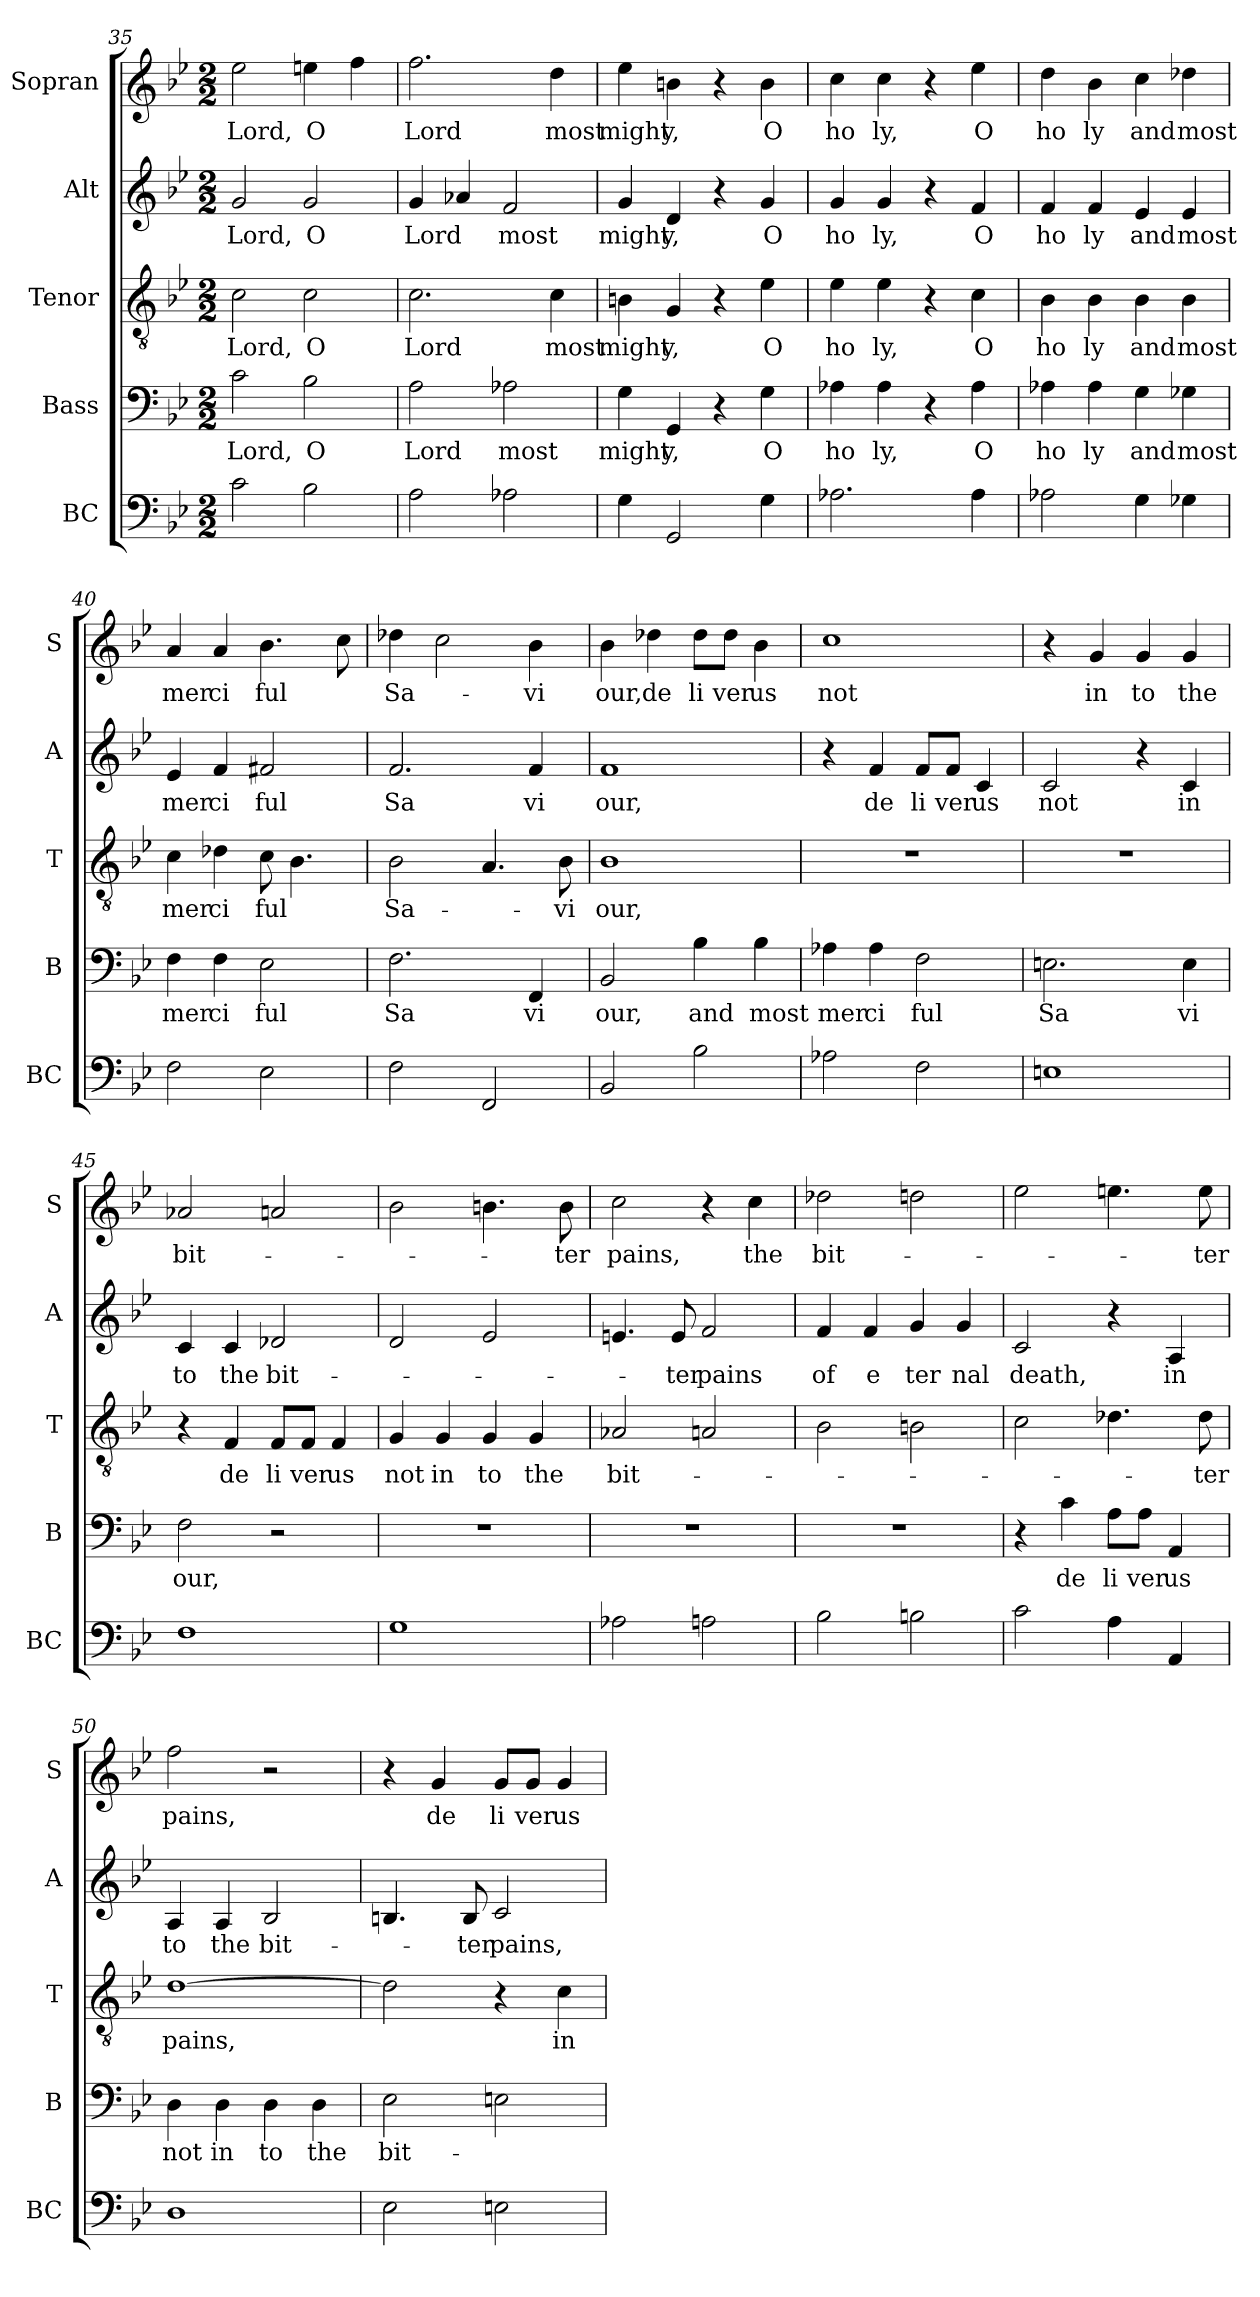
**kern	**kern	**text	**kern	**text	**kern	**text	**kern	**text
*part5	*part4	*part4	*part3	*part3	*part2	*part2	*part1	*part1
*staff5	*staff4	*staff4	*staff3	*staff3	*staff2	*staff2	*staff1	*staff1
*I"BC	*I"Bass	*	*I"Tenor	*	*I"Alt	*	*I"Sopran	*
*I'BC	*I'B	*	*I'T	*	*I'A	*	*I'S	*
*clefF4	*clefF4	*	*clefGv2	*	*clefG2	*	*clefG2	*
*k[b-e-]	*k[b-e-]	*	*k[b-e-]	*	*k[b-e-]	*	*k[b-e-]	*
*M2/2	*M2/2	*	*M2/2	*	*M2/2	*	*M2/2	*
=35	=35	=35	=35	=35	=35	=35	=35	=35
!	!	!LO:LY:b	!	!LO:LY:b	!	!LO:LY:b	!	!LO:LY:b
2c\	2c\	Lord,	2c\	Lord,	2g/	Lord,	2ee-\	Lord,
!	!	!LO:LY:b	!	!LO:LY:b	!	!LO:LY:b	!	!LO:LY:b
2B-\	2B-\	O	2c\	O	2g/	O	4een\	O
.	.	.	.	.	.	.	4ff\	.
=36	=36	=36	=36	=36	=36	=36	=36	=36
!	!	!LO:LY:b	!	!LO:LY:b	!	!LO:LY:b	!	!LO:LY:b
2A\	2A\	Lord	2.c\	Lord	4g/	Lord	2.ff\	Lord
.	.	.	.	.	4a-X/	.	.	.
!	!	!LO:LY:b	!	!	!	!LO:LY:b	!	!
2A-X\	2A-X\	most	.	.	2f/	most	.	.
!	!	!	!	!LO:LY:b	!	!	!	!LO:LY:b
.	.	.	4c\	most	.	.	4dd\	most
=37	=37	=37	=37	=37	=37	=37	=37	=37
!	!	!LO:LY:b	!	!LO:LY:b	!	!LO:LY:b	!	!LO:LY:b
4G\	4G\	might	4Bn\	might	4g/	might	4ee-\	might
!	!	!LO:LY:b	!	!LO:LY:b	!	!LO:LY:b	!	!LO:LY:b
2GG/	4GG/	y,	4G/	y,	4d/	y,	4bn\	y,
.	4r	.	4r	.	4r	.	4r	.
!	!	!LO:LY:b	!	!LO:LY:b	!	!LO:LY:b	!	!LO:LY:b
4G\	4G\	O	4e-\	O	4g/	O	4b\	O
=38	=38	=38	=38	=38	=38	=38	=38	=38
!	!	!LO:LY:b	!	!LO:LY:b	!	!LO:LY:b	!	!LO:LY:b
2.A-X\	4A-X\	ho	4e-\	ho	4g/	ho	4cc\	ho
!	!	!LO:LY:b	!	!LO:LY:b	!	!LO:LY:b	!	!LO:LY:b
.	4A-\	ly,	4e-\	ly,	4g/	ly,	4cc\	ly,
.	4r	.	4r	.	4r	.	4r	.
!	!	!LO:LY:b	!	!LO:LY:b	!	!LO:LY:b	!	!LO:LY:b
4A-\	4A-\	O	4c\	O	4f/	O	4ee-\	O
!!LO:PB:g=z
=39	=39	=39	=39	=39	=39	=39	=39	=39
!	!	!LO:LY:b	!	!LO:LY:b	!	!LO:LY:b	!	!LO:LY:b
2A-X\	4A-X\	ho	4B-\	ho	4f/	ho	4dd\	ho
!	!	!LO:LY:b	!	!LO:LY:b	!	!LO:LY:b	!	!LO:LY:b
.	4A-\	ly	4B-\	ly	4f/	ly	4b-\	ly
!	!	!LO:LY:b	!	!LO:LY:b	!	!LO:LY:b	!	!LO:LY:b
4G\	4G\	and	4B-\	and	4e-/	and	4cc\	and
!	!	!LO:LY:b	!	!LO:LY:b	!	!LO:LY:b	!	!LO:LY:b
4G-X\	4G-X\	most	4B-\	most	4e-/	most	4dd-X\	most
=40	=40	=40	=40	=40	=40	=40	=40	=40
!	!	!LO:LY:b	!	!LO:LY:b	!	!LO:LY:b	!	!LO:LY:b
2F\	4F\	mer	4c\	mer	4e-/	mer	4a/	mer
!	!	!LO:LY:b	!	!LO:LY:b	!	!LO:LY:b	!	!LO:LY:b
.	4F\	ci	4d-X\	ci	4f/	ci	4a/	ci
!	!	!LO:LY:b	!	!LO:LY:b	!	!LO:LY:b	!	!LO:LY:b
2E-\	2E-\	ful	8c\	ful	2f#X/	ful	4.b-\	ful
.	.	.	4.B-\	.	.	.	.	.
.	.	.	.	.	.	.	8cc\	.
=41	=41	=41	=41	=41	=41	=41	=41	=41
!	!	!LO:LY:b	!	!LO:LY:b	!	!LO:LY:b	!	!LO:LY:b
2F\	2.F\	Sa	2B-\	Sa-	2.f/	Sa	4dd-X\	Sa-
.	.	.	.	.	.	.	2cc\	.
2FF/	.	.	4.A/	.	.	.	.	.
!	!	!LO:LY:b	!	!	!	!LO:LY:b	!	!LO:LY:b
.	4FF/	vi	.	.	4f/	vi	4b-\	vi
!	!	!	!	!LO:LY:b	!	!	!	!
.	.	.	8B-\	vi	.	.	.	.
=42	=42	=42	=42	=42	=42	=42	=42	=42
!	!	!LO:LY:b	!	!LO:LY:b	!	!LO:LY:b	!	!LO:LY:b
2BB-/	2BB-/	our,	1B-	our,	1f	our,	4b-\	our,
!	!	!	!	!	!	!	!	!LO:LY:b
.	.	.	.	.	.	.	4dd-X\	de
!	!	!LO:LY:b	!	!	!	!	!	!LO:LY:b
2B-\	4B-\	and	.	.	.	.	8dd-\L	li
!	!	!	!	!	!	!	!	!LO:LY:b
.	.	.	.	.	.	.	8dd-\J	ver
!	!	!LO:LY:b	!	!	!	!	!	!LO:LY:b
.	4B-\	most	.	.	.	.	4b-\	us
=43	=43	=43	=43	=43	=43	=43	=43	=43
!	!	!LO:LY:b	!	!	!	!	!	!LO:LY:b
2A-X\	4A-X\	mer	1r	.	4r	.	1cc	not
!	!	!LO:LY:b	!	!	!	!LO:LY:b	!	!
.	4A-\	ci	.	.	4f/	de	.	.
!	!	!LO:LY:b	!	!	!	!LO:LY:b	!	!
2F\	2F\	ful	.	.	8f/L	li	.	.
!	!	!	!	!	!	!LO:LY:b	!	!
.	.	.	.	.	8f/J	ver	.	.
!	!	!	!	!	!	!LO:LY:b	!	!
.	.	.	.	.	4c/	us	.	.
=44	=44	=44	=44	=44	=44	=44	=44	=44
!	!	!LO:LY:b	!	!	!	!LO:LY:b	!	!
1En	2.En\	Sa	1r	.	2c/	not	4r	.
!	!	!	!	!	!	!	!	!LO:LY:b
.	.	.	.	.	.	.	4g/	in
!	!	!	!	!	!	!	!	!LO:LY:b
.	.	.	.	.	4r	.	4g/	to
!	!	!LO:LY:b	!	!	!	!LO:LY:b	!	!LO:LY:b
.	4E\	vi	.	.	4c/	in	4g/	the
!!LO:LB:g=z
=45	=45	=45	=45	=45	=45	=45	=45	=45
!	!	!LO:LY:b	!	!	!	!LO:LY:b	!	!LO:LY:b
1F	2F\	our,	4r	.	4c/	to	2a-X/	bit-
!	!	!	!	!LO:LY:b	!	!LO:LY:b	!	!
.	.	.	4F/	de	4c/	the	.	.
!	!	!	!	!LO:LY:b	!	!LO:LY:b	!	!
.	2r	.	8F/L	li	2d-X/	bit-	2an/	.
!	!	!	!	!LO:LY:b	!	!	!	!
.	.	.	8F/J	ver	.	.	.	.
!	!	!	!	!LO:LY:b	!	!	!	!
.	.	.	4F/	us	.	.	.	.
=46	=46	=46	=46	=46	=46	=46	=46	=46
!	!	!	!	!LO:LY:b	!	!	!	!
1G	1r	.	4G/	not	2d/	.	2b-\	.
!	!	!	!	!LO:LY:b	!	!	!	!
.	.	.	4G/	in	.	.	.	.
!	!	!	!	!LO:LY:b	!	!	!	!
.	.	.	4G/	to	2e-/	.	4.bn\	.
!	!	!	!	!LO:LY:b	!	!	!	!
.	.	.	4G/	the	.	.	.	.
!	!	!	!	!	!	!	!	!LO:LY:b
.	.	.	.	.	.	.	8b\	ter
=47	=47	=47	=47	=47	=47	=47	=47	=47
!	!	!	!	!LO:LY:b	!	!	!	!LO:LY:b
2A-X\	1r	.	2A-X/	bit-	4.en/	.	2cc\	pains,
!	!	!	!	!	!	!LO:LY:b	!	!
.	.	.	.	.	8e/	ter	.	.
!	!	!	!	!	!	!LO:LY:b	!	!
2An\	.	.	2An/	.	2f/	pains	4r	.
!	!	!	!	!	!	!	!	!LO:LY:b
.	.	.	.	.	.	.	4cc\	the
=48	=48	=48	=48	=48	=48	=48	=48	=48
!	!	!	!	!	!	!LO:LY:b	!	!LO:LY:b
2B-\	1r	.	2B-\	.	4f/	of	2dd-X\	bit-
!	!	!	!	!	!	!LO:LY:b	!	!
.	.	.	.	.	4f/	e	.	.
!	!	!	!	!	!	!LO:LY:b	!	!
2Bn\	.	.	2Bn\	.	4g/	ter	2ddn\	.
!	!	!	!	!	!	!LO:LY:b	!	!
.	.	.	.	.	4g/	nal	.	.
=49	=49	=49	=49	=49	=49	=49	=49	=49
!	!	!	!	!	!	!LO:LY:b	!	!
2c\	4r	.	2c\	.	2c/	death,	2ee-\	.
!	!	!LO:LY:b	!	!	!	!	!	!
.	4c\	de	.	.	.	.	.	.
!	!	!LO:LY:b	!	!	!	!	!	!
4A\	8A\L	li	4.d-X\	.	4r	.	4.een\	.
!	!	!LO:LY:b	!	!	!	!	!	!
.	8A\J	ver	.	.	.	.	.	.
!	!	!LO:LY:b	!	!	!	!LO:LY:b	!	!
4AA/	4AA/	us	.	.	4A/	in	.	.
!	!	!	!	!LO:LY:b	!	!	!	!LO:LY:b
.	.	.	8d-\	ter	.	.	8ee\	ter
=50	=50	=50	=50	=50	=50	=50	=50	=50
!	!	!LO:LY:b	!	!LO:LY:b	!	!LO:LY:b	!	!LO:LY:b
1D	4D\	not	[1d	pains,	4A/	to	2ff\	pains,
!	!	!LO:LY:b	!	!	!	!LO:LY:b	!	!
.	4D\	in	.	.	4A/	the	.	.
!	!	!LO:LY:b	!	!	!	!LO:LY:b	!	!
.	4D\	to	.	.	2B-/	bit-	2r	.
!	!	!LO:LY:b	!	!	!	!	!	!
.	4D\	the	.	.	.	.	.	.
!!LO:PB:g=z
=51	=51	=51	=51	=51	=51	=51	=51	=51
!	!	!LO:LY:b	!	!	!	!	!	!
2E-\	2E-\	bit-	2d\]	.	4.Bn/	.	4r	.
!	!	!	!	!	!	!	!	!LO:LY:b
.	.	.	.	.	.	.	4g/	de
!	!	!	!	!	!	!LO:LY:b	!	!
.	.	.	.	.	8B/	ter	.	.
!	!	!	!	!	!	!LO:LY:b	!	!LO:LY:b
2En\	2En\	.	4r	.	2c/	pains,	8g/L	li
!	!	!	!	!	!	!	!	!LO:LY:b
.	.	.	.	.	.	.	8g/J	ver
!	!	!	!	!LO:LY:b	!	!	!	!LO:LY:b
.	.	.	4c\	in	.	.	4g/	us
=	=	=	=	=	=	=	=	=
*-	*-	*-	*-	*-	*-	*-	*-	*-
